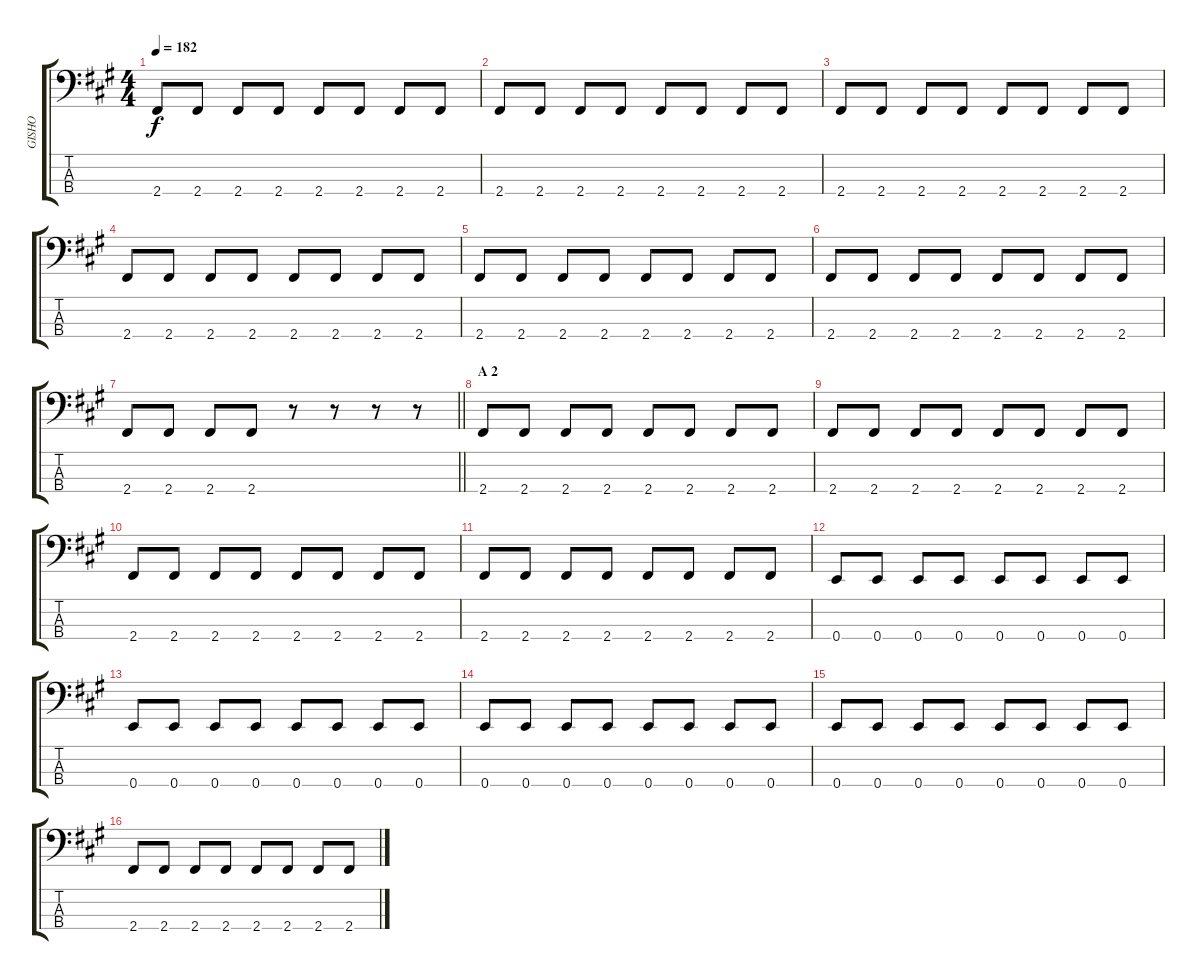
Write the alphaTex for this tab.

\track ("GISHO" "GISHO") {instrument electricbasspick}
\staff {score tabs}
\tuning (G2 D2 A1 E1) {hide}
\ts (4 4)
\tempo 182
\clef f4
\ks a
2.4.8{dy f} 2.4.8 2.4.8 2.4.8 2.4.8 2.4.8 2.4.8 2.4.8 |
2.4.8 2.4.8 2.4.8 2.4.8 2.4.8 2.4.8 2.4.8 2.4.8 |
2.4.8 2.4.8 2.4.8 2.4.8 2.4.8 2.4.8 2.4.8 2.4.8 |
2.4.8 2.4.8 2.4.8 2.4.8 2.4.8 2.4.8 2.4.8 2.4.8 |
2.4.8 2.4.8 2.4.8 2.4.8 2.4.8 2.4.8 2.4.8 2.4.8 |
2.4.8 2.4.8 2.4.8 2.4.8 2.4.8 2.4.8 2.4.8 2.4.8 |
\barLineRight lightlight
2.4.8 2.4.8 2.4.8 2.4.8 r.8 r.8 r.8 r.8 |
\section ("" "A 2")
2.4.8 2.4.8 2.4.8 2.4.8 2.4.8 2.4.8 2.4.8 2.4.8 |
2.4.8 2.4.8 2.4.8 2.4.8 2.4.8 2.4.8 2.4.8 2.4.8 |
2.4.8 2.4.8 2.4.8 2.4.8 2.4.8 2.4.8 2.4.8 2.4.8 |
2.4.8 2.4.8 2.4.8 2.4.8 2.4.8 2.4.8 2.4.8 2.4.8 |
0.4.8 0.4.8 0.4.8 0.4.8 0.4.8 0.4.8 0.4.8 0.4.8 |
0.4.8 0.4.8 0.4.8 0.4.8 0.4.8 0.4.8 0.4.8 0.4.8 |
0.4.8 0.4.8 0.4.8 0.4.8 0.4.8 0.4.8 0.4.8 0.4.8 |
0.4.8 0.4.8 0.4.8 0.4.8 0.4.8 0.4.8 0.4.8 0.4.8 |
2.4.8 2.4.8 2.4.8 2.4.8 2.4.8 2.4.8 2.4.8 2.4.8
